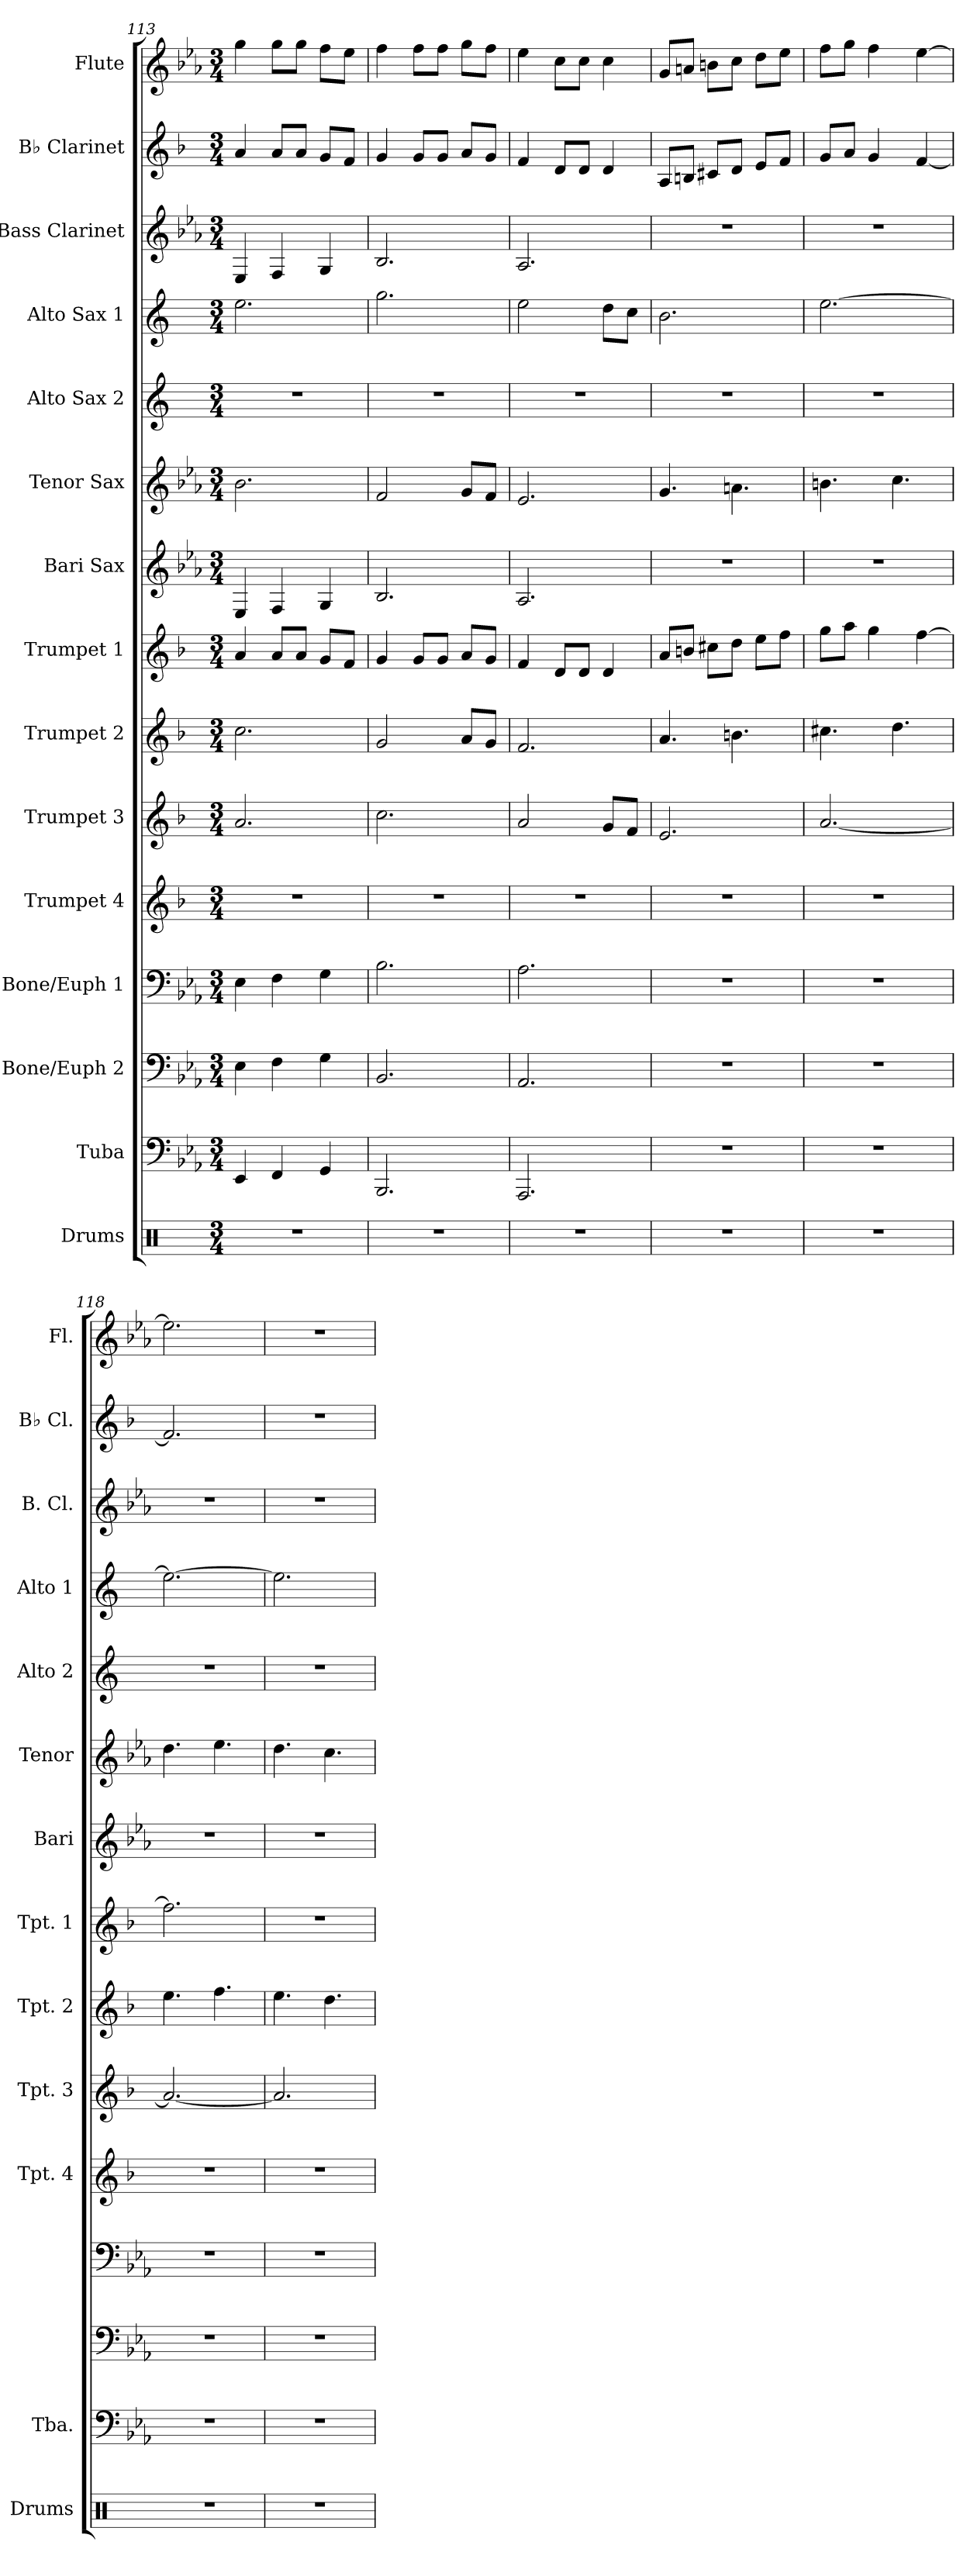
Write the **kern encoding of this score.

**kern	**kern	**kern	**kern	**kern	**kern	**kern	**kern	**kern	**kern	**kern	**kern	**kern	**kern	**kern
*part15	*part14	*part13	*part12	*part11	*part10	*part9	*part8	*part7	*part6	*part5	*part4	*part3	*part2	*part1
*staff15	*staff14	*staff13	*staff12	*staff11	*staff10	*staff9	*staff8	*staff7	*staff6	*staff5	*staff4	*staff3	*staff2	*staff1
*I"Drums	*I"Tuba	*I"Bone/Euph 2	*I"Bone/Euph 1	*I"Trumpet 4	*I"Trumpet 3	*I"Trumpet 2	*I"Trumpet 1	*I"Bari Sax	*I"Tenor Sax	*I"Alto Sax 2	*I"Alto Sax 1	*I"Bass Clarinet	*I"B♭ Clarinet	*I"Flute
*I'Drums	*I'Tba.	*	*	*I'Tpt. 4	*I'Tpt. 3	*I'Tpt. 2	*I'Tpt. 1	*I'Bari	*I'Tenor	*I'Alto 2	*I'Alto 1	*I'B. Cl.	*I'B♭ Cl.	*I'Fl.
*clefX	*clefF4	*clefF4	*clefF4	*clefG2	*clefG2	*clefG2	*clefG2	*clefG2	*clefG2	*clefG2	*clefG2	*clefG2	*clefG2	*clefG2
*	*	*	*	*ITrd1c2	*ITrd1c2	*ITrd1c2	*ITrd1c2	*ITrd12c21	*ITrd8c14	*ITrd5c9	*ITrd5c9	*ITrd8c14	*ITrd1c2	*
*k[]	*k[b-e-a-]	*k[b-e-a-]	*k[b-e-a-]	*k[b-e-a-]	*k[b-e-a-]	*k[b-e-a-]	*k[b-e-a-]	*k[b-e-a-]	*k[b-e-a-]	*k[b-e-a-]	*k[b-e-a-]	*k[b-e-a-]	*k[b-e-a-]	*k[b-e-a-]
*M3/4	*M3/4	*M3/4	*M3/4	*M3/4	*M3/4	*M3/4	*M3/4	*M3/4	*M3/4	*M3/4	*M3/4	*M3/4	*M3/4	*M3/4
=113	=113	=113	=113	=113	=113	=113	=113	=113	=113	=113	=113	=113	=113	=113
2.r	4EE-/	4E-\	4E-\	2.r	2.g/	2.b-\	4g/	4EE-/	2.B-\	2.r	2.g\	4EE-/	4g/	4gg\
.	4FF/	4F\	4F\	.	.	.	8g/L	4FF/	.	.	.	4FF/	8g/L	8gg\L
.	.	.	.	.	.	.	8g/J	.	.	.	.	.	8g/J	8gg\J
.	4GG/	4G\	4G\	.	.	.	8f/L	4GG/	.	.	.	4GG/	8f/L	8ff\L
.	.	.	.	.	.	.	8e-/J	.	.	.	.	.	8e-/J	8ee-\J
=114	=114	=114	=114	=114	=114	=114	=114	=114	=114	=114	=114	=114	=114	=114
2.r	2.BBB-/	2.BB-/	2.B-\	2.r	2.b-\	2f/	4f/	2.BB-/	2F/	2.r	2.b-\	2.BB-/	4f/	4ff\
.	.	.	.	.	.	.	8f/L	.	.	.	.	.	8f/L	8ff\L
.	.	.	.	.	.	.	8f/J	.	.	.	.	.	8f/J	8ff\J
.	.	.	.	.	.	8g/L	8g/L	.	8G/L	.	.	.	8g/L	8gg\L
.	.	.	.	.	.	8f/J	8f/J	.	8F/J	.	.	.	8f/J	8ff\J
=115	=115	=115	=115	=115	=115	=115	=115	=115	=115	=115	=115	=115	=115	=115
2.r	2.AAA-/	2.AA-/	2.A-\	2.r	2g/	2.e-/	4e-/	2.AA-/	2.E-/	2.r	2g\	2.AA-/	4e-/	4ee-\
.	.	.	.	.	.	.	8c/L	.	.	.	.	.	8c/L	8cc\L
.	.	.	.	.	.	.	8c/J	.	.	.	.	.	8c/J	8cc\J
.	.	.	.	.	8f/L	.	4c/	.	.	.	8f\L	.	4c/	4cc\
.	.	.	.	.	8e-/J	.	.	.	.	.	8e-\J	.	.	.
=116	=116	=116	=116	=116	=116	=116	=116	=116	=116	=116	=116	=116	=116	=116
2.r	2.r	2.r	2.r	2.r	2.d/	4.g/	8g/L	2.r	4.G/	2.r	2.d\	2.r	8G/L	8g/L
.	.	.	.	.	.	.	8an/J	.	.	.	.	.	8An/J	8an/J
.	.	.	.	.	.	.	8bn\L	.	.	.	.	.	8Bn/L	8bn\L
.	.	.	.	.	.	4.an\	8cc\J	.	4.An\	.	.	.	8c/J	8cc\J
.	.	.	.	.	.	.	8dd\L	.	.	.	.	.	8d/L	8dd\L
.	.	.	.	.	.	.	8ee-\J	.	.	.	.	.	8e-/J	8ee-\J
=117	=117	=117	=117	=117	=117	=117	=117	=117	=117	=117	=117	=117	=117	=117
2.r	2.r	2.r	2.r	2.r	[2.g/	4.bn\	8ff\L	2.r	4.Bn\	2.r	[2.g\	2.r	8f/L	8ff\L
.	.	.	.	.	.	.	8gg\J	.	.	.	.	.	8g/J	8gg\J
.	.	.	.	.	.	.	4ff\	.	.	.	.	.	4f/	4ff\
.	.	.	.	.	.	4.cc\	.	.	4.c\	.	.	.	.	.
.	.	.	.	.	.	.	[4ee-\	.	.	.	.	.	[4e-/	[4ee-\
=118	=118	=118	=118	=118	=118	=118	=118	=118	=118	=118	=118	=118	=118	=118
2.r	2.r	2.r	2.r	2.r	2.g/_	4.dd\	2.ee-\]	2.r	4.d\	2.r	2.g\_	2.r	2.e-/]	2.ee-\]
.	.	.	.	.	.	4.ee-\	.	.	4.e-\	.	.	.	.	.
=119	=119	=119	=119	=119	=119	=119	=119	=119	=119	=119	=119	=119	=119	=119
2.r	2.r	2.r	2.r	2.r	2.g/]	4.dd\	2.r	2.r	4.d\	2.r	2.g\]	2.r	2.r	2.r
.	.	.	.	.	.	4.cc\	.	.	4.c\	.	.	.	.	.
=	=	=	=	=	=	=	=	=	=	=	=	=	=	=
*-	*-	*-	*-	*-	*-	*-	*-	*-	*-	*-	*-	*-	*-	*-
